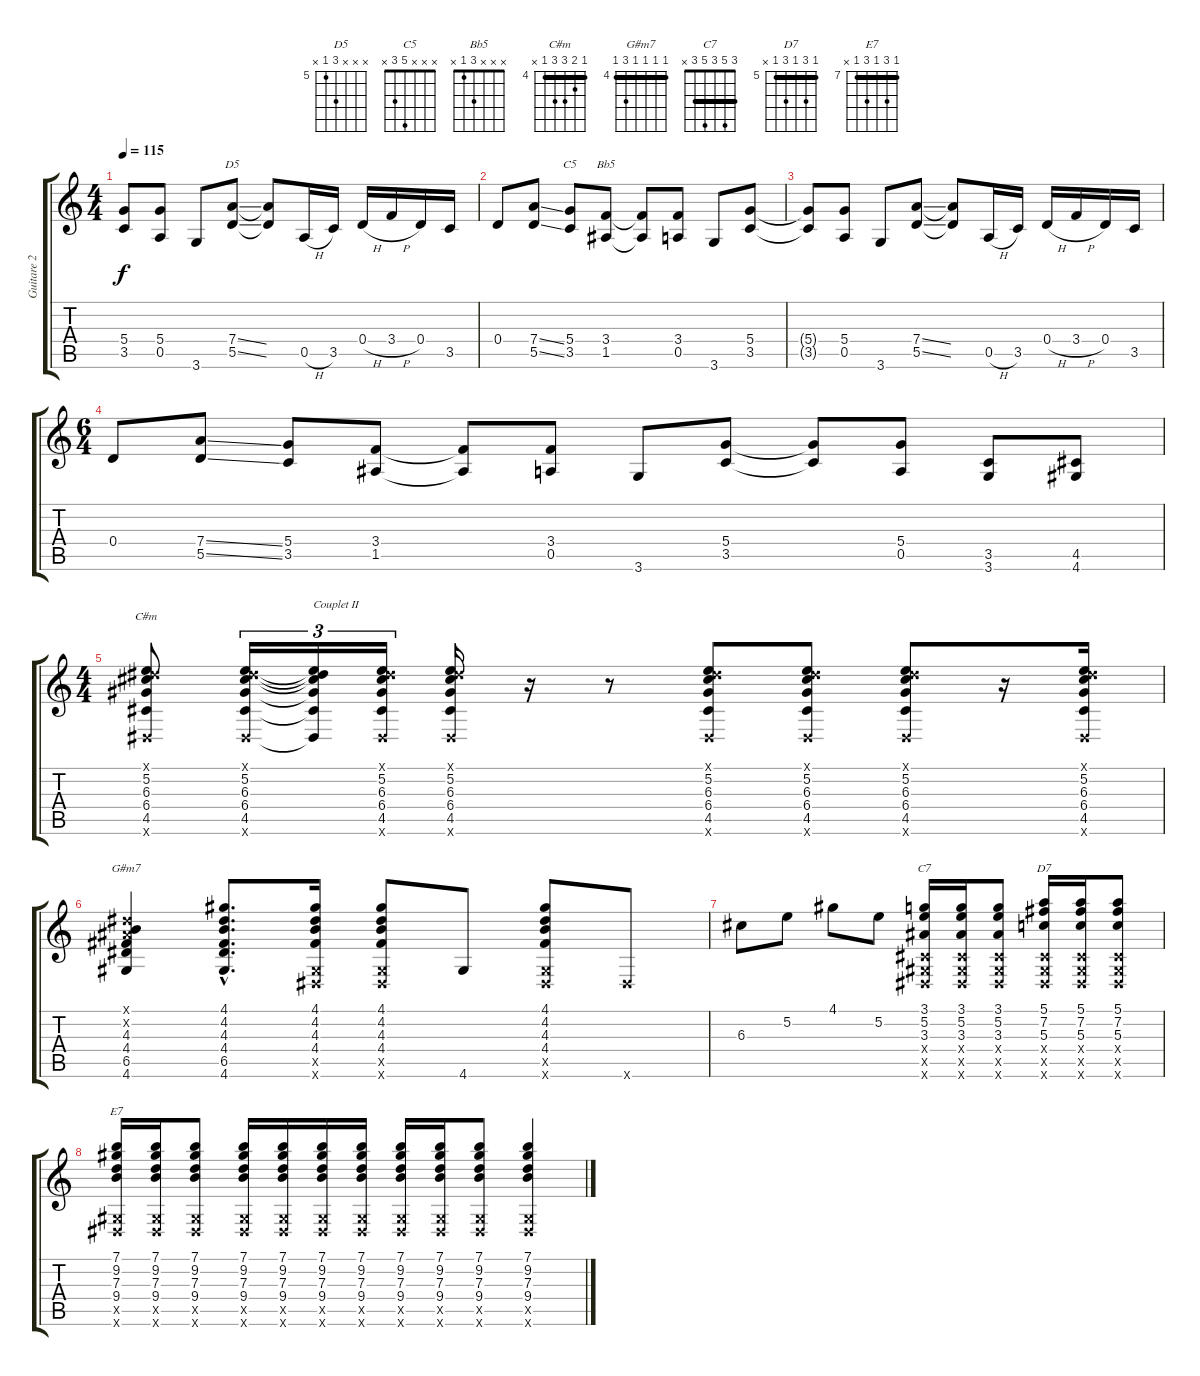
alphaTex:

\track ("Guitare 2" "Guitare 2") {instrument overdrivenguitar}
\staff {score tabs}
\tuning (E4 B3 G3 D3 A2 E2) {hide}
\chord ("D5" x x x 7 5 x) {firstfret 5}
\chord ("C5" x x x 5 3 x)
\chord ("Bb5" x x x 3 1 x)
\chord ("C#m" 4 5 6 6 4 x) {firstfret 4 barre 4}
\chord ("G#m7" 4 4 4 4 6 4) {firstfret 4 barre 4}
\chord ("C7" 3 5 3 5 3 x) {barre 3}
\chord ("D7" 5 7 5 7 5 x) {firstfret 5 barre 5}
\chord ("E7" 7 9 7 9 7 x) {firstfret 7 barre 7}
\ts (4 4)
\tempo 115
\clef g2
\ks c
(5.4{t} 3.5{t}).8{dy f} (5.4 0.5).8 3.6.8 (7.4{ss} 5.5{ss}).8{ch "D5"} (7.4{t} 5.5{t}).8 0.5{h}.16 3.5.16 0.4{h}.16 3.4{h}.16 0.4.16 3.5.16 |
0.4.8 (7.4{ss} 5.5{ss}).8 (5.4 3.5).8{ch "C5"} (3.4 1.5).8{ch "Bb5"} (3.4{t} 1.5{t}).8 (3.4 0.5).8 3.6.8 (5.4 3.5).8 |
(5.4{t} 3.5{t}).8 (5.4 0.5).8 3.6.8 (7.4{ss} 5.5{ss}).8 (7.4{t} 5.5{t}).8 0.5{h}.16 3.5.16 0.4{h}.16 3.4{h}.16 0.4.16 3.5.16 |
\ts (6 4)
0.4.8 (7.4{ss} 5.5{ss}).8 (5.4 3.5).8 (3.4 1.5).8 (3.4{t} 1.5{t}).8 (3.4 0.5).8 3.6.8 (5.4 3.5).8 (5.4{t} 3.5{t}).8 (5.4 0.5).8 (3.5 3.6).8 (4.5 4.6).8 |
\ts (4 4)
(-1.1{x} 5.2 6.3 6.4 4.5 -1.6{x}).8{ch "C#m"} (-1.1{x} 5.2 6.3 6.4 4.5 -1.6{x}).16{tu (3 2)} (-1.1{t} 5.2{t} 6.3{t} 6.4{t} 4.5{t} -1.6{t}).16{tu (3 2) txt "Couplet II"} (-1.1{x} 5.2 6.3 6.4 4.5 -1.6{x}).16{tu (3 2)} (-1.1{x} 5.2 6.3 6.4 4.5 -1.6{x}).16 r.16 r.8 (-1.1{x} 5.2 6.3 6.4 4.5 -1.6{x}).8 (-1.1{x} 5.2 6.3 6.4 4.5 -1.6{x}).8 (-1.1{x} 5.2 6.3 6.4 4.5 -1.6{x}).8 r.16 (-1.1{x} 5.2 6.3 6.4 4.5 -1.6{x}).16 |
(-1.1{x} -1.2{x} 4.3 4.4 6.5 4.6).4{ch "G#m7"} (4.1{hac} 4.2{hac} 4.3{hac} 4.4{hac} 6.5{hac} 4.6{hac}).8{d} (4.1 4.2 4.3 4.4 -1.5{x} -1.6{x}).16 (4.1 4.2 4.3 4.4 -1.5{x} -1.6{x}).8 4.6.8 (4.1 4.2 4.3 4.4 -1.5{x} -1.6{x}).8 -1.6{x}.8 |
6.3.8 5.2.8 4.1.8 5.2.8 (3.1 5.2 3.3 -1.4{x} -1.5{x} -1.6{x}).16{ch "C7"} (3.1 5.2 3.3 -1.4{x} -1.5{x} -1.6{x}).16 (3.1 5.2 3.3 -1.4{x} -1.5{x} -1.6{x}).8 (5.1 7.2 5.3 -1.4{x} -1.5{x} -1.6{x}).16{ch "D7"} (5.1 7.2 5.3 -1.4{x} -1.5{x} -1.6{x}).16 (5.1 7.2 5.3 -1.4{x} -1.5{x} -1.6{x}).8 |
(7.1 9.2 7.3 9.4 -1.5{x} -1.6{x}).16{ch "E7"} (7.1 9.2 7.3 9.4 -1.5{x} -1.6{x}).16 (7.1 9.2 7.3 9.4 -1.5{x} -1.6{x}).8 (7.1 9.2 7.3 9.4 -1.5{x} -1.6{x}).16 (7.1 9.2 7.3 9.4 -1.5{x} -1.6{x}).16 (7.1 9.2 7.3 9.4 -1.5{x} -1.6{x}).16 (7.1 9.2 7.3 9.4 -1.5{x} -1.6{x}).16 (7.1 9.2 7.3 9.4 -1.5{x} -1.6{x}).16 (7.1 9.2 7.3 9.4 -1.5{x} -1.6{x}).16 (7.1 9.2 7.3 9.4 -1.5{x} -1.6{x}).8 (7.1 9.2 7.3 9.4{ss} -1.5{x} -1.6{x}).4
